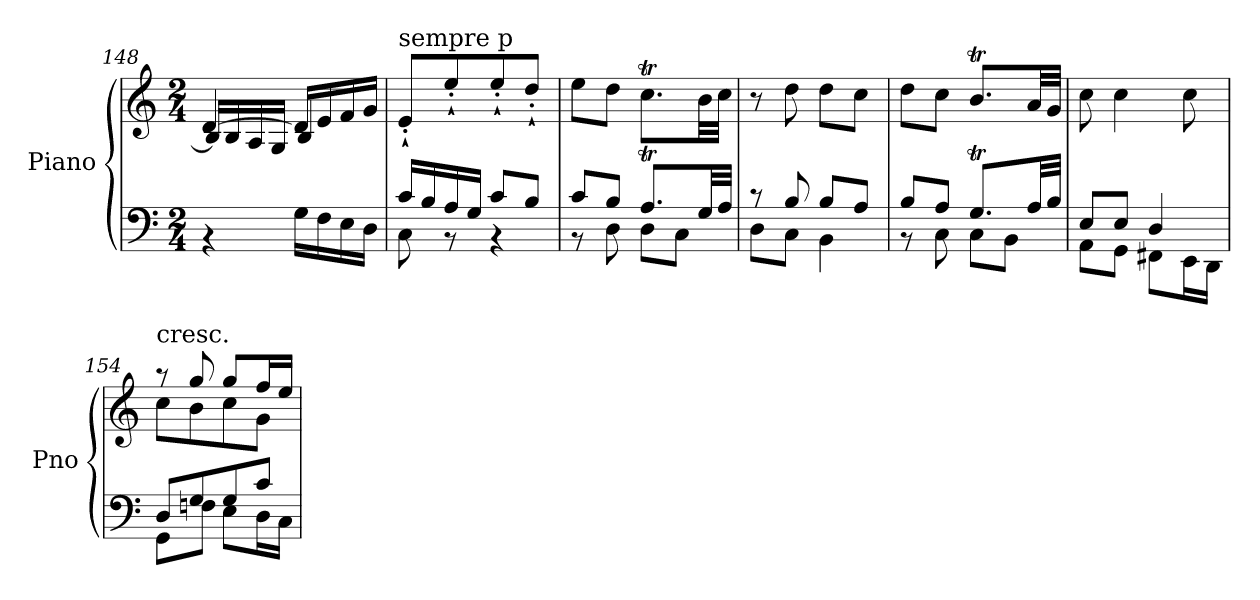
**kern	**kern
*part1	*part1
*staff2	*staff1
*I"Piano	*
*I'Pno	*
*clefF4	*clefG2
*k[]	*k[]
*C:	*C:
*M2/4	*M2/4
=148	=148
*	*^
4rBB	[4d/	16B/LL]
.	.	16B/
.	.	16A/
.	.	16G/JJ
16G\LL	16d/LL]	4B/
16F\	16e/	.
16E\	16f/	.
16D\JJ	16g/JJ	.
*	*v	*v
=149	=149
*^	*
!	!	!LO:TX:a:t=sempre p
16c/LL	8C\	8e'`/L
16B/	.	.
16A/	8rBB	8ee'`/
16G/JJ	.	.
8c/L	4rBB	8ee'`/
8B/J	.	8dd'`/J
=150	=150	=150
8c/L	8r	8ee\L
8B/J	8D\	8dd\J
8.AT/L	8D\L	8.ccT\L
.	8C\J	.
32G/LL	.	32b\LL
32A/JJJ	.	32cc\JJJ
=151	=151	=151
8rc	8D\L	8r
8B/	8C\J	8dd\
8B/L	4BB\	8dd\L
8A/J	.	8cc\J
!!LO:LB:g=z
=152	=152	=152
8B/L	8r	8dd\L
8A/J	8C\	8cc\J
8.GT/L	8C\L	8.bt/L
.	8BB\J	.
32A/LL	.	32a/LL
32B/JJJ	.	32g/JJJ
=153	=153	=153
8E/L	8AA\L	8cc\
8E/J	8GG\J	4cc\
4D/	8FF#X\L	.
.	16EE\L	8cc\
.	16DD\JJ	.
=154	=154	=154
*	*	*^
!	!	!LO:TX:a:t=cresc.	!
8D/L	8GG\L	8raa	8cc\L
8G/	8Fn\J	8gg/	8b\
8G/	8E\L	8gg/L	8cc\
8c/J	16D\L	16ff/L	8g\J
.	16C\JJ	16ee/JJ	.
*v	*v	*	*
*	*v	*v
=	=
*-	*-
